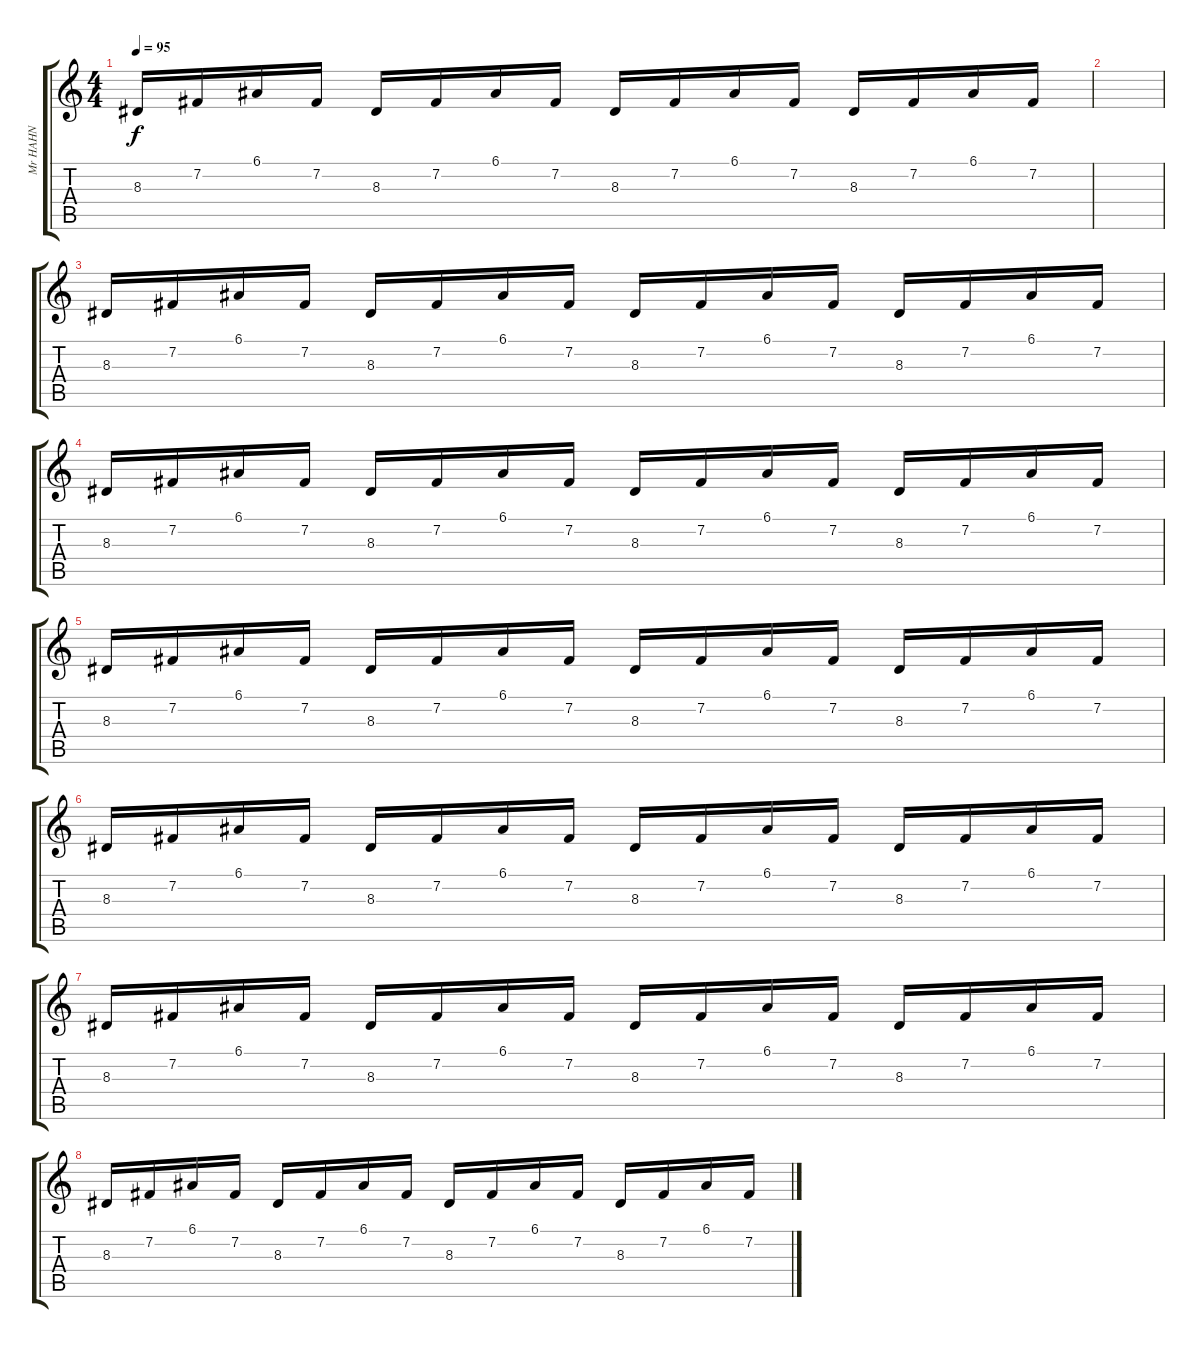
\track ("Mr HAHN" "Mr HAHN") {instrument pad2warm}
\staff {score tabs}
\tuning (E4 B3 G3 D3 A2 E2) {hide}
\ts (4 4)
\tempo 95
\clef g2
\ks c
8.3.16{dy f} 7.2.16 6.1.16 7.2.16 8.3.16 7.2.16 6.1.16 7.2.16 8.3.16 7.2.16 6.1.16 7.2.16 8.3.16 7.2.16 6.1.16 7.2.16 |
|
8.3.16 7.2.16 6.1.16 7.2.16 8.3.16 7.2.16 6.1.16 7.2.16 8.3.16 7.2.16 6.1.16 7.2.16 8.3.16 7.2.16 6.1.16 7.2.16 |
8.3.16 7.2.16 6.1.16 7.2.16 8.3.16 7.2.16 6.1.16 7.2.16 8.3.16 7.2.16 6.1.16 7.2.16 8.3.16 7.2.16 6.1.16 7.2.16 |
8.3.16 7.2.16 6.1.16 7.2.16 8.3.16 7.2.16 6.1.16 7.2.16 8.3.16 7.2.16 6.1.16 7.2.16 8.3.16 7.2.16 6.1.16 7.2.16 |
8.3.16 7.2.16 6.1.16 7.2.16 8.3.16 7.2.16 6.1.16 7.2.16 8.3.16 7.2.16 6.1.16 7.2.16 8.3.16 7.2.16 6.1.16 7.2.16 |
8.3.16 7.2.16 6.1.16 7.2.16 8.3.16 7.2.16 6.1.16 7.2.16 8.3.16 7.2.16 6.1.16 7.2.16 8.3.16 7.2.16 6.1.16 7.2.16 |
8.3.16 7.2.16 6.1.16 7.2.16 8.3.16 7.2.16 6.1.16 7.2.16 8.3.16 7.2.16 6.1.16 7.2.16 8.3.16 7.2.16 6.1.16 7.2.16
